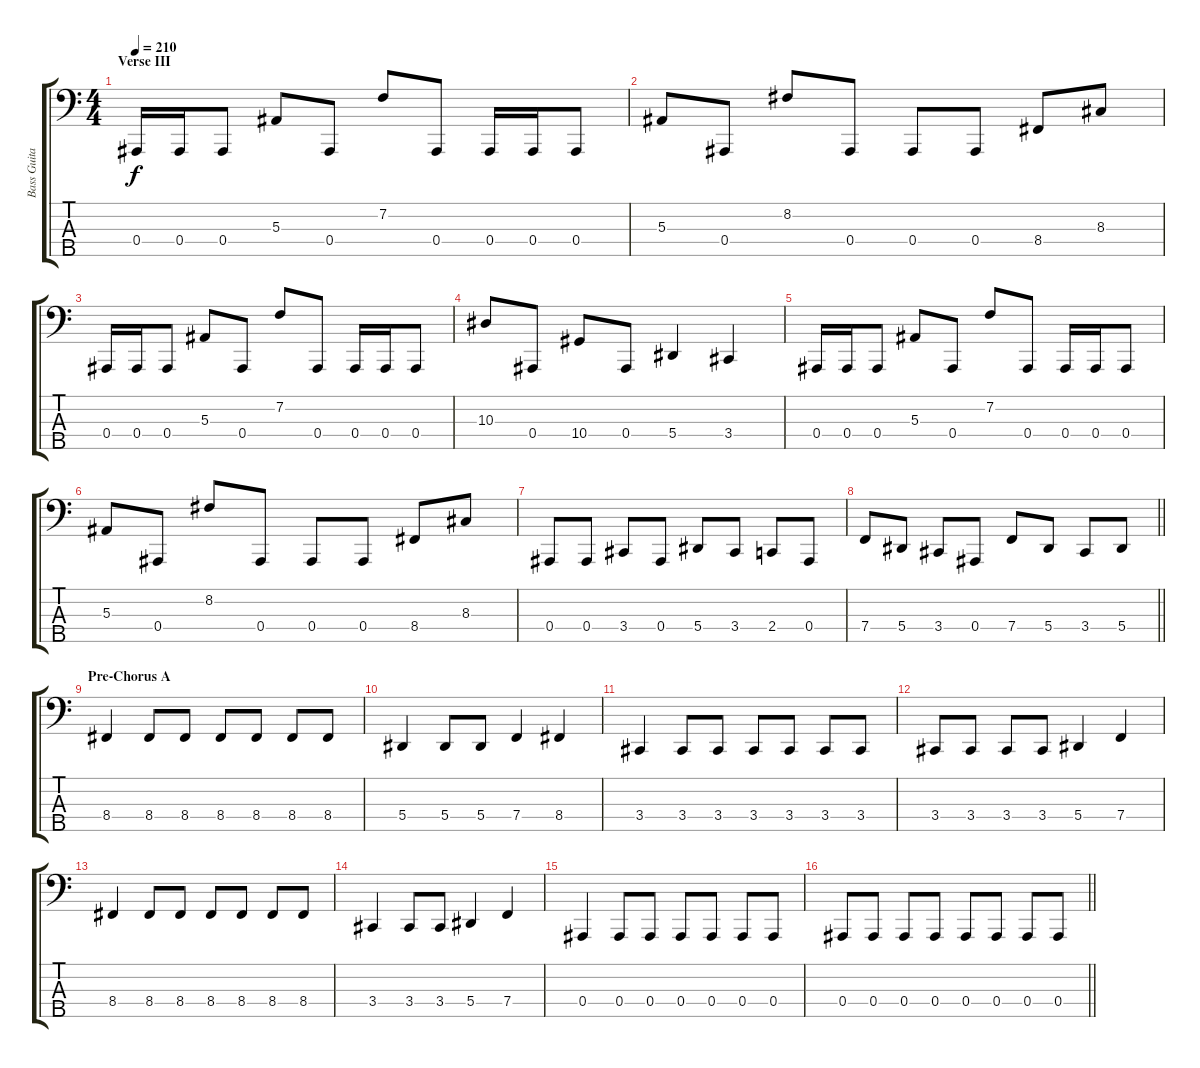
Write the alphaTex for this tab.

\track ("Bass Guitar" "Bass Guita") {instrument electricbassfinger}
\staff {score tabs}
\tuning (Eb2 Bb1 F1 Bb0 F0) {hide}
\ts (4 4)
\section ("" "Verse III")
\tempo 210
\clef f4
\ks c
0.4.16{dy f} 0.4.16 0.4.8 5.3.8 0.4.8 7.2.8 0.4.8 0.4.16 0.4.16 0.4.8 |
5.3.8 0.4.8 8.2.8 0.4.8 0.4.8 0.4.8 8.4.8 8.3.8 |
0.4.16 0.4.16 0.4.8 5.3.8 0.4.8 7.2.8 0.4.8 0.4.16 0.4.16 0.4.8 |
10.3.8 0.4.8 10.4.8 0.4.8 5.4.4 3.4.4 |
0.4.16 0.4.16 0.4.8 5.3.8 0.4.8 7.2.8 0.4.8 0.4.16 0.4.16 0.4.8 |
5.3.8 0.4.8 8.2.8 0.4.8 0.4.8 0.4.8 8.4.8 8.3.8 |
0.4.8 0.4.8 3.4.8 0.4.8 5.4.8 3.4.8 2.4.8 0.4.8 |
\barLineRight lightlight
7.4.8 5.4.8 3.4.8 0.4.8 7.4.8 5.4.8 3.4.8 5.4.8 |
\section ("" "Pre-Chorus A")
8.4.4 8.4.8 8.4.8 8.4.8 8.4.8 8.4.8 8.4.8 |
5.4.4 5.4.8 5.4.8 7.4.4 8.4.4 |
3.4.4 3.4.8 3.4.8 3.4.8 3.4.8 3.4.8 3.4.8 |
3.4.8 3.4.8 3.4.8 3.4.8 5.4.4 7.4.4 |
8.4.4 8.4.8 8.4.8 8.4.8 8.4.8 8.4.8 8.4.8 |
3.4.4 3.4.8 3.4.8 5.4.4 7.4.4 |
0.4.4 0.4.8 0.4.8 0.4.8 0.4.8 0.4.8 0.4.8 |
\barLineRight lightlight
0.4.8 0.4.8 0.4.8 0.4.8 0.4.8 0.4.8 0.4.8 0.4.8
